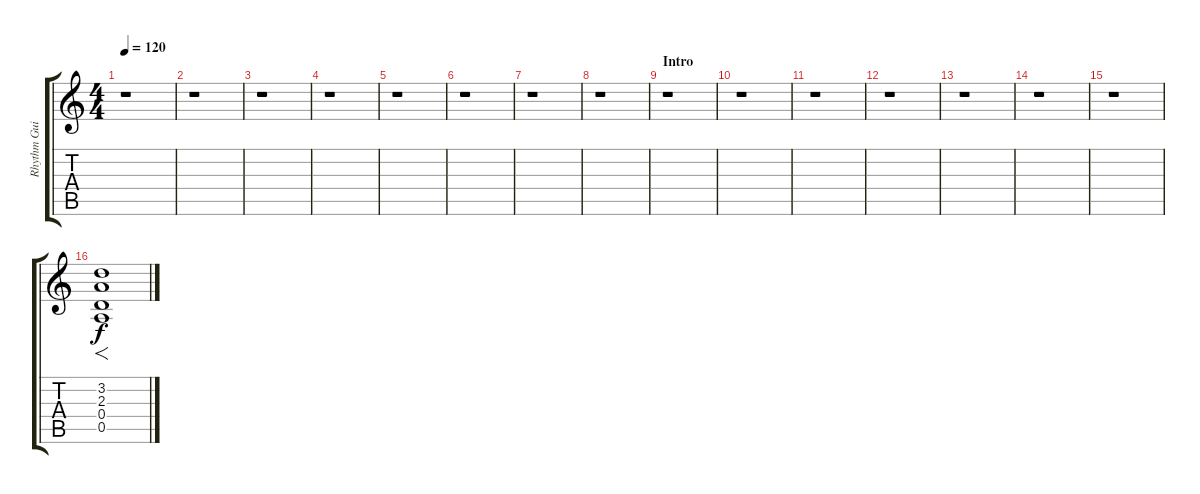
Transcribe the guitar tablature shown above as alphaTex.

\track ("Rhythm Guitar" "Rhythm Gui") {instrument distortionguitar}
\staff {score tabs}
\tuning (E4 B3 G3 D3 A2 E2) {hide}
\ts (4 4)
\tempo 120
\clef g2
\ks c
r.1{dy f instrument distortionguitar} |
r.1 |
r.1 |
r.1 |
r.1 |
r.1 |
r.1 |
r.1 |
\section ("" "Intro")
r.1 |
r.1 |
r.1 |
r.1 |
r.1 |
r.1 |
r.1 |
(3.2 2.3 0.4 0.5).1{f}
